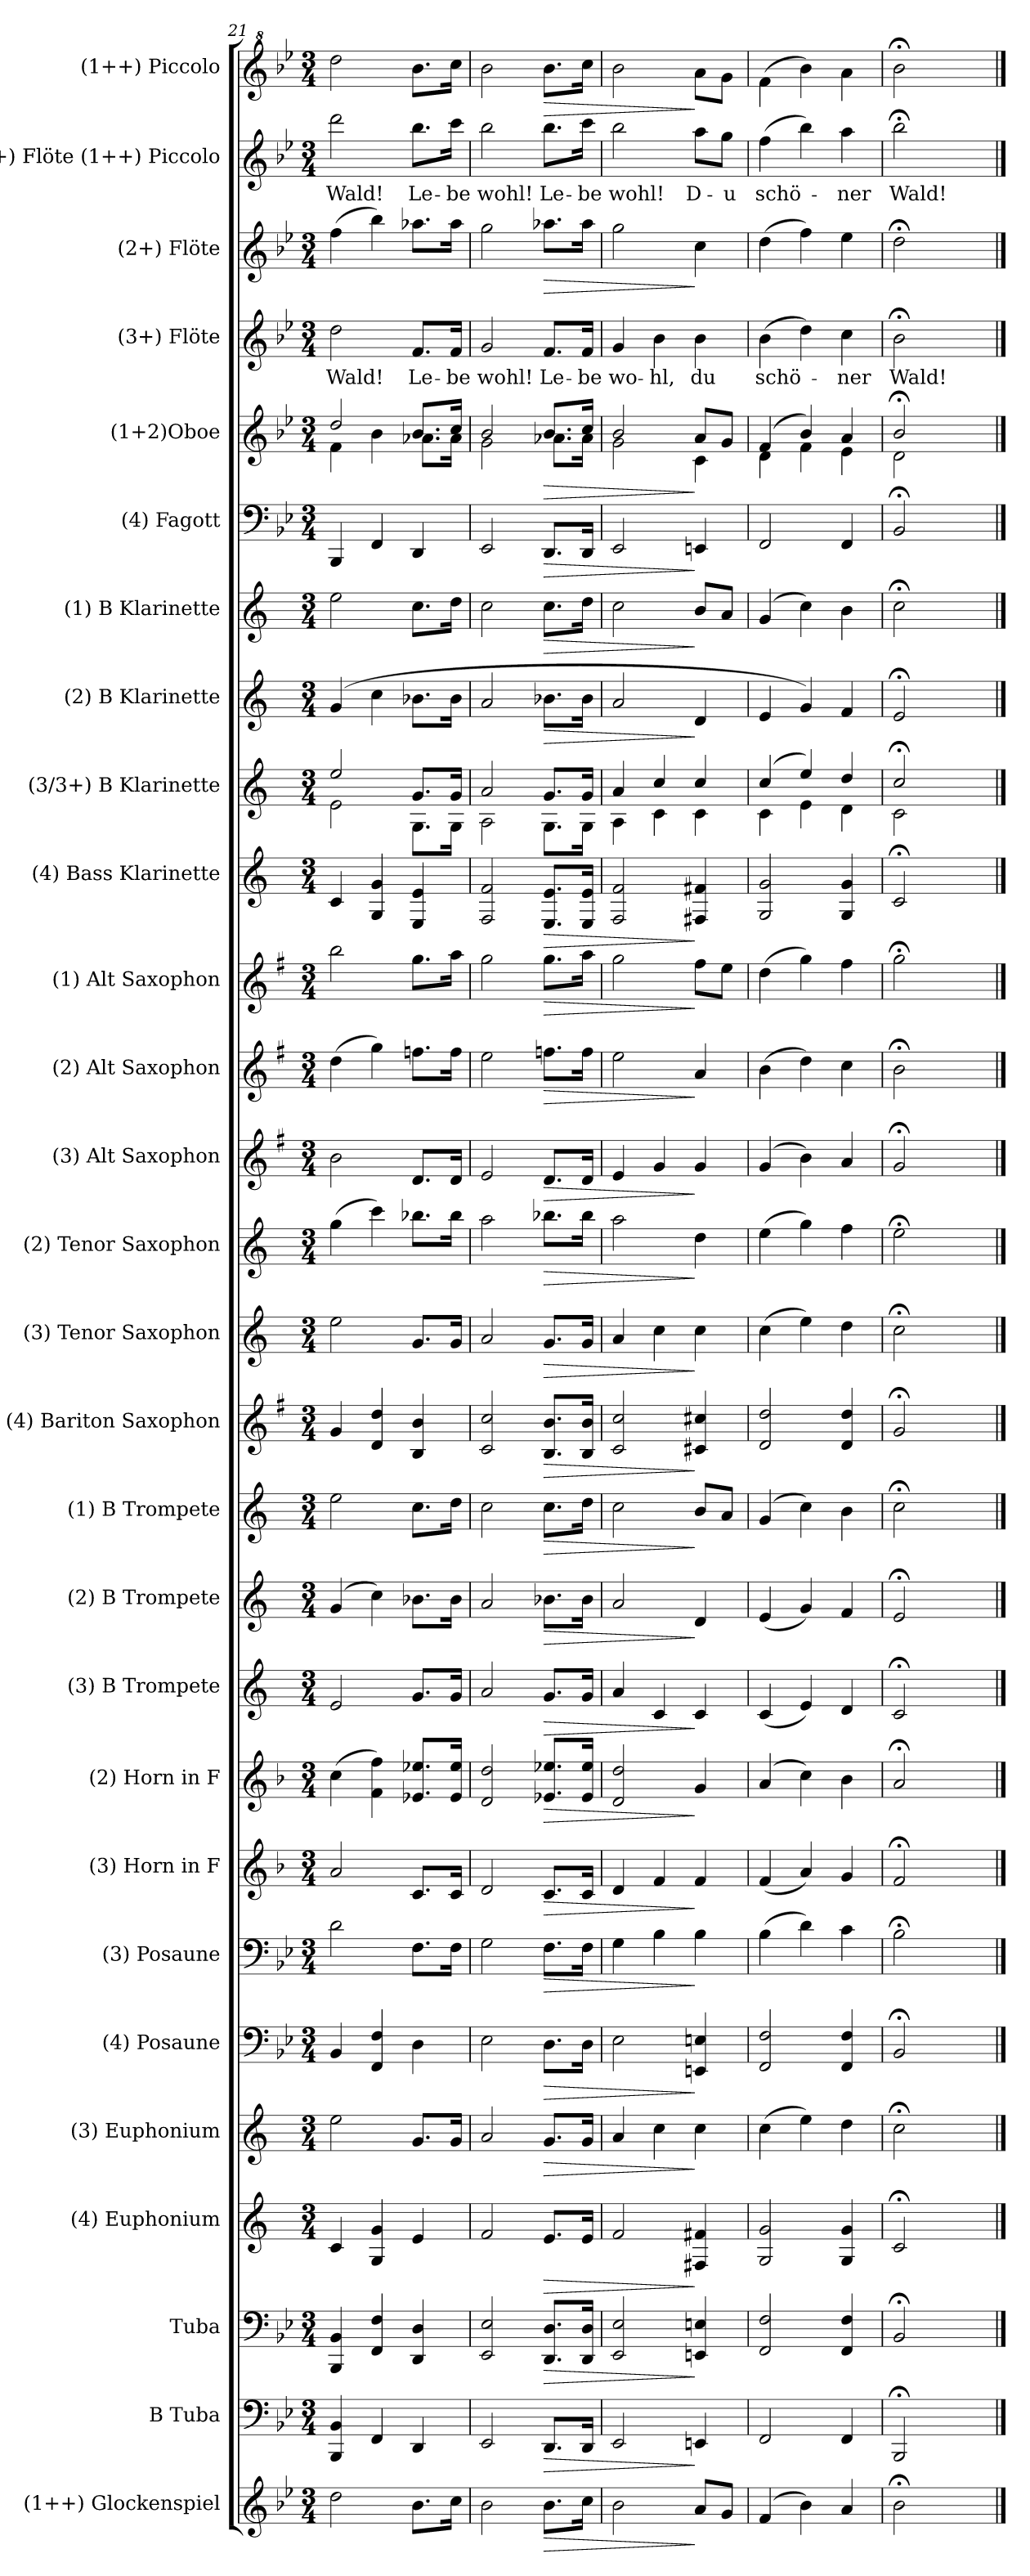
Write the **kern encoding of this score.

**kern	**dynam	**kern	**dynam	**kern	**dynam	**kern	**dynam	**kern	**dynam	**kern	**dynam	**kern	**dynam	**kern	**dynam	**kern	**dynam	**kern	**dynam	**kern	**dynam	**kern	**dynam	**kern	**dynam	**kern	**dynam	**kern	**dynam	**kern	**dynam	**kern	**dynam	**kern	**dynam	**kern	**dynam	**kern	**kern	**dynam	**kern	**dynam	**kern	**dynam	**kern	**dynam	**kern	**text	**kern	**dynam	**kern	**text	**kern	**dynam
*part28	*part28	*part27	*part27	*part26	*part26	*part25	*part25	*part24	*part24	*part23	*part23	*part22	*part22	*part21	*part21	*part20	*part20	*part19	*part19	*part18	*part18	*part17	*part17	*part16	*part16	*part15	*part15	*part14	*part14	*part13	*part13	*part12	*part12	*part11	*part11	*part10	*part10	*part9	*part8	*part8	*part7	*part7	*part6	*part6	*part5	*part5	*part4	*part4	*part3	*part3	*part2	*part2	*part1	*part1
*staff28	*staff28	*staff27	*staff27	*staff26	*staff26	*staff25	*staff25	*staff24	*staff24	*staff23	*staff23	*staff22	*staff22	*staff21	*staff21	*staff20	*staff20	*staff19	*staff19	*staff18	*staff18	*staff17	*staff17	*staff16	*staff16	*staff15	*staff15	*staff14	*staff14	*staff13	*staff13	*staff12	*staff12	*staff11	*staff11	*staff10	*staff10	*staff9	*staff8	*staff8	*staff7	*staff7	*staff6	*staff6	*staff5	*staff5	*staff4	*staff4	*staff3	*staff3	*staff2	*staff2	*staff1	*staff1
*I"(1++) Glockenspiel	*	*I"B Tuba	*	*I"Tuba	*	*I"(4) Euphonium	*	*I"(3) Euphonium	*	*I"(4) Posaune	*	*I"(3) Posaune	*	*I"(3) Horn in F	*	*I"(2) Horn in F	*	*I"(3) B Trompete	*	*I"(2) B Trompete	*	*I"(1) B Trompete	*	*I"(4) Bariton Saxophon	*	*I"(3) Tenor Saxophon	*	*I"(2) Tenor Saxophon	*	*I"(3) Alt Saxophon	*	*I"(2) Alt Saxophon	*	*I"(1) Alt Saxophon	*	*I"(4) Bass Klarinette	*	*I"(3/3+) B Klarinette	*I"(2) B Klarinette	*	*I"(1) B Klarinette	*	*I"(4) Fagott	*	*I"(1+2)Oboe	*	*I"(3+) Flöte	*	*I"(2+) Flöte	*	*I"(1+) Flöte (1++) Piccolo	*	*I"(1++) Piccolo	*
*I'Glk.	*	*I'B Tu.	*	*I'Tu.	*	*I'Eu.	*	*I'Eu.	*	*I'Pos.	*	*I'Pos.	*	*	*	*	*	*I'B Tpt.	*	*I'B Tpt.	*	*I'B Tpt.	*	*I'Bar. Sax.	*	*I'T. Sax.	*	*I'T. Sax.	*	*I'A. Sax.	*	*I'A. Sax.	*	*I'A. Sax.	*	*I'B. Kl.	*	*I'B Kl.	*I'B Kl.	*	*I'B Kl.	*	*I'Fgt.	*	*I'Ob.	*	*I'Fl.	*	*I'Fl.	*	*I'Fl.	*	*I'Picc.	*
*clefG2	*	*clefF4	*	*clefF4	*	*clefG2	*	*clefG2	*	*clefF4	*	*clefF4	*	*clefG2	*	*clefG2	*	*clefG2	*	*clefG2	*	*clefG2	*	*clefG2	*	*clefG2	*	*clefG2	*	*clefG2	*	*clefG2	*	*clefG2	*	*clefG2	*	*clefG2	*clefG2	*	*clefG2	*	*clefF4	*	*clefG2	*	*clefG2	*	*clefG2	*	*clefG2	*	*clefG^2	*
*	*	*	*	*	*	*ITrd1c2	*	*ITrd1c2	*	*	*	*	*	*ITrd4c7	*	*ITrd4c7	*	*ITrd1c2	*	*ITrd1c2	*	*ITrd1c2	*	*ITrd5c9	*	*ITrd1c2	*	*ITrd1c2	*	*ITrd5c9	*	*ITrd5c9	*	*ITrd5c9	*	*ITrd1c2	*	*ITrd1c2	*ITrd1c2	*	*ITrd1c2	*	*	*	*	*	*	*	*	*	*	*	*ITrd-7c-12	*
*k[b-e-]	*	*k[b-e-]	*	*k[b-e-]	*	*k[b-e-]	*	*k[b-e-]	*	*k[b-e-]	*	*k[b-e-]	*	*k[b-e-]	*	*k[b-e-]	*	*k[b-e-]	*	*k[b-e-]	*	*k[b-e-]	*	*k[b-e-]	*	*k[b-e-]	*	*k[b-e-]	*	*k[b-e-]	*	*k[b-e-]	*	*k[b-e-]	*	*k[b-e-]	*	*k[b-e-]	*k[b-e-]	*	*k[b-e-]	*	*k[b-e-]	*	*k[b-e-]	*	*k[b-e-]	*	*k[b-e-]	*	*k[b-e-]	*	*k[b-e-]	*
*B-:	*	*B-:	*	*B-:	*	*B-:	*	*B-:	*	*B-:	*	*B-:	*	*B-:	*	*B-:	*	*B-:	*	*B-:	*	*B-:	*	*B-:	*	*B-:	*	*B-:	*	*B-:	*	*B-:	*	*B-:	*	*B-:	*	*B-:	*B-:	*	*B-:	*	*B-:	*	*B-:	*	*B-:	*	*B-:	*	*B-:	*	*B-:	*
*M3/4	*	*M3/4	*	*M3/4	*	*M3/4	*	*M3/4	*	*M3/4	*	*M3/4	*	*M3/4	*	*M3/4	*	*M3/4	*	*M3/4	*	*M3/4	*	*M3/4	*	*M3/4	*	*M3/4	*	*M3/4	*	*M3/4	*	*M3/4	*	*M3/4	*	*M3/4	*M3/4	*	*M3/4	*	*M3/4	*	*M3/4	*	*M3/4	*	*M3/4	*	*M3/4	*	*M3/4	*
=21	=21	=21	=21	=21	=21	=21	=21	=21	=21	=21	=21	=21	=21	=21	=21	=21	=21	=21	=21	=21	=21	=21	=21	=21	=21	=21	=21	=21	=21	=21	=21	=21	=21	=21	=21	=21	=21	=21	=21	=21	=21	=21	=21	=21	=21	=21	=21	=21	=21	=21	=21	=21	=21	=21
*	*	*	*	*	*	*	*	*	*	*	*	*	*	*	*	*	*	*	*	*	*	*	*	*	*	*	*	*	*	*	*	*	*	*	*	*	*	*^	*	*	*	*	*	*	*^	*	*	*	*	*	*	*	*	*
2dd\	.	4BBB-/ 4BB-/	.	4BBB-/ 4BB-/	.	4B-/	.	2dd\	.	4BB-/	.	2d\	.	2d/	.	(4f\	.	2d/	.	(4f/	.	2dd\	.	4B-/	.	2dd\	.	(4ff\	.	2d\	.	(4f\	.	2dd\	.	4B-/	.	2dd/	2d\	(4f/	.	2dd\	.	4BBB-/	.	2dd/	4f\	.	2dd\	Wald!	(4ff\	.	2ddd\	Wald!	2dddd\	.
.	.	4FF/	.	4FF/ 4F/	.	4F/ 4f/	.	.	.	4FF/ 4F/	.	.	.	.	.	4B-\ 4b-\)	.	.	.	4b-\)	.	.	.	4F/ 4f/	.	.	.	4bb-\)	.	.	.	4b-\)	.	.	.	4F/ 4f/	.	.	.	4b-\	.	.	.	4FF/	.	.	4b-\	.	.	.	4bb-\)	.	.	.	.	.
8.b-\L	.	4DD/	.	4DD/ 4D/	.	4d/	.	8.f/L	.	4D\	.	8.F\L	.	8.F/L	.	8.A-X/ 8.a-X/L	.	8.f/L	.	8.a-X\L	.	8.b-\L	.	4D/ 4d/	.	8.f/L	.	8.aa-X\L	.	8.F/L	.	8.a-X\L	.	8.b-\L	.	4D/ 4d/	.	8.f/L	8.F\L	8.a-X\L	.	8.b-\L	.	4DD/	.	8.b-/L	8.a-X\L	.	8.f/L	Le-	8.aa-X\L	.	8.bb-\L	Le-	8.bbb-\L	.
16cc\Jk	.	.	.	.	.	.	.	16f/Jk	.	.	.	16F\Jk	.	16F/Jk	.	16A-/ 16a-/Jk	.	16f/Jk	.	16a-\Jk	.	16cc\Jk	.	.	.	16f/Jk	.	16aa-\Jk	.	16F/Jk	.	16a-\Jk	.	16cc\Jk	.	.	.	16f/Jk	16F\Jk	16a-\Jk	.	16cc\Jk	.	.	.	16cc/Jk	16a-\Jk	.	16f/Jk	-be	16aa-\Jk	.	16ccc\Jk	-be	16cccc\Jk	.
=22	=22	=22	=22	=22	=22	=22	=22	=22	=22	=22	=22	=22	=22	=22	=22	=22	=22	=22	=22	=22	=22	=22	=22	=22	=22	=22	=22	=22	=22	=22	=22	=22	=22	=22	=22	=22	=22	=22	=22	=22	=22	=22	=22	=22	=22	=22	=22	=22	=22	=22	=22	=22	=22	=22	=22	=22
2b-\	.	2EE-/	.	2EE-/ 2E-/	.	2e-/	.	2g/	.	2E-\	.	2G\	.	2G/	.	2G/ 2g/	.	2g/	.	2g/	.	2b-\	.	2E-/ 2e-/	.	2g/	.	2gg\	.	2G/	.	2g\	.	2b-\	.	2E-/ 2e-/	.	2g/	2G\	2g/	.	2b-\	.	2EE-/	.	2b-/	2g\	.	2g/	wohl!	2gg\	.	2bb-\	wohl!	2bbb-\	.
!	!LO:HP:b	!	!LO:HP:b	!	!LO:HP:b	!	!LO:HP:b	!	!LO:HP:b	!	!LO:HP:b	!	!LO:HP:b	!	!LO:HP:b	!	!LO:HP:b	!	!LO:HP:b	!	!LO:HP:b	!	!LO:HP:b	!	!LO:HP:b	!	!LO:HP:b	!	!LO:HP:b	!	!LO:HP:b	!	!LO:HP:b	!	!LO:HP:b	!	!LO:HP:b	!	!	!	!LO:HP:b	!	!LO:HP:b	!	!LO:HP:b	!	!	!LO:HP:b	!	!	!	!LO:HP:b	!	!	!	!LO:HP:b
8.b-\L	>	8.DD/L	>	8.DD/ 8.D/L	>	8.d/L	>	8.f/L	>	8.D\L	>	8.F\L	>	8.F/L	>	8.A-X/ 8.a-X/L	>	8.f/L	>	8.a-X\L	>	8.b-\L	>	8.D/ 8.d/L	>	8.f/L	>	8.aa-X\L	>	8.F/L	>	8.a-X\L	>	8.b-\L	>	8.D/ 8.d/L	>	8.f/L	8.F\L	8.a-X\L	>	8.b-\L	>	8.DD/L	>	8.b-/L	8.a-X\L	>	8.f/L	Le-	8.aa-X\L	>	8.bb-\L	Le-	8.bbb-\L	>
16cc\Jk	.	16DD/Jk	.	16DD/ 16D/Jk	.	16d/Jk	.	16f/Jk	.	16D\Jk	.	16F\Jk	.	16F/Jk	.	16A-/ 16a-/Jk	.	16f/Jk	.	16a-\Jk	.	16cc\Jk	.	16D/ 16d/Jk	.	16f/Jk	.	16aa-\Jk	.	16F/Jk	.	16a-\Jk	.	16cc\Jk	.	16D/ 16d/Jk	.	16f/Jk	16F\Jk	16a-\Jk	.	16cc\Jk	.	16DD/Jk	.	16cc/Jk	16a-\Jk	.	16f/Jk	-be	16aa-\Jk	.	16ccc\Jk	-be	16cccc\Jk	.
=23	=23	=23	=23	=23	=23	=23	=23	=23	=23	=23	=23	=23	=23	=23	=23	=23	=23	=23	=23	=23	=23	=23	=23	=23	=23	=23	=23	=23	=23	=23	=23	=23	=23	=23	=23	=23	=23	=23	=23	=23	=23	=23	=23	=23	=23	=23	=23	=23	=23	=23	=23	=23	=23	=23	=23	=23
2b-\	.	2EE-/	.	2EE-/ 2E-/	.	2e-/	.	4g/	.	2E-\	.	4G\	.	4G/	.	2G/ 2g/	.	4g/	.	2g/	.	2b-\	.	2E-/ 2e-/	.	4g/	.	2gg\	.	4G/	.	2g\	.	2b-\	.	2E-/ 2e-/	.	4g/	4G\	2g/	.	2b-\	.	2EE-/	.	2b-/	2g\	.	4g/	wo-	2gg\	.	2bb-\	wohl!	2bbb-\	.
.	.	.	.	.	.	.	.	4b-\	.	.	.	4B-\	.	4B-/	.	.	.	4B-/	.	.	.	.	.	.	.	4b-\	.	.	.	4B-/	.	.	.	.	.	.	.	4b-/	4B-\	.	.	.	.	.	.	.	.	.	4b-\	-hl,	.	.	.	.	.	.
8a/L	]	4EEn/	]	4EEn/ 4En/	]	4En/ 4en/	]	4b-\	]	4EEn/ 4En/	]	4B-\	]	4B-/	]	4c/	]	4B-/	]	4c/	]	8a/L	]	4En/ 4en/	]	4b-\	]	4cc\	]	4B-/	]	4c/	]	8a\L	]	4En/ 4en/	]	4b-/	4B-\	4c/	]	8a/L	]	4EEn/	]	8a/L	4c\	]	4b-\	du	4cc\	]	8aa\L	D-	8aaa\L	]
8g/J	.	.	.	.	.	.	.	.	.	.	.	.	.	.	.	.	.	.	.	.	.	8g/J	.	.	.	.	.	.	.	.	.	.	.	8g\J	.	.	.	.	.	.	.	8g/J	.	.	.	8g/J	.	.	.	.	.	.	8gg\J	-u	8ggg\J	.
=24	=24	=24	=24	=24	=24	=24	=24	=24	=24	=24	=24	=24	=24	=24	=24	=24	=24	=24	=24	=24	=24	=24	=24	=24	=24	=24	=24	=24	=24	=24	=24	=24	=24	=24	=24	=24	=24	=24	=24	=24	=24	=24	=24	=24	=24	=24	=24	=24	=24	=24	=24	=24	=24	=24	=24	=24
(4f/	.	2FF/	.	2FF/ 2F/	.	2F/ 2f/	.	(4b-\	.	2FF/ 2F/	.	(4B-\	.	(4B-/	.	(4d/	.	(4B-/	.	(4d/	.	(4f/	.	2F/ 2f/	.	(4b-\	.	(4dd\	.	(4B-/	.	(4d\	.	(4f\	.	2F/ 2f/	.	(4b-/	4B-\	4d/	.	(4f/	.	2FF/	.	(4f/	4d\	.	(4b-\	schö-	(4dd\	.	(4ff\	schö-	(4fff\	.
4b-\)	.	.	.	.	.	.	.	4dd\)	.	.	.	4d\)	.	4d/)	.	4f\)	.	4d/)	.	4f/)	.	4b-\)	.	.	.	4dd\)	.	4ff\)	.	4d\)	.	4f\)	.	4b-\)	.	.	.	4dd/)	4d\	4f/)	.	4b-\)	.	.	.	4b-/)	4f\	.	4dd\)	.	4ff\)	.	4bb-\)	.	4bbb-\)	.
4a/	.	4FF/	.	4FF/ 4F/	.	4F/ 4f/	.	4cc\	.	4FF/ 4F/	.	4c\	.	4c/	.	4e-\	.	4c/	.	4e-/	.	4a\	.	4F/ 4f/	.	4cc\	.	4ee-\	.	4c/	.	4e-\	.	4a\	.	4F/ 4f/	.	4cc/	4c\	4e-/	.	4a\	.	4FF/	.	4a/	4e-\	.	4cc\	-ner	4ee-\	.	4aa\	-ner	4aaa\	.
!!LO:PB:g=z
=25	=25	=25	=25	=25	=25	=25	=25	=25	=25	=25	=25	=25	=25	=25	=25	=25	=25	=25	=25	=25	=25	=25	=25	=25	=25	=25	=25	=25	=25	=25	=25	=25	=25	=25	=25	=25	=25	=25	=25	=25	=25	=25	=25	=25	=25	=25	=25	=25	=25	=25	=25	=25	=25	=25	=25	=25
2b-;<\	.	2BBB-;</	.	2BB-;</	.	2B-;</	.	2b-;<\	.	2BB-;</	.	2B-;<\	.	2B-;</	.	2d;</	.	2B-;</	.	2d;</	.	2b-;<\	.	2B-;</	.	2b-;<\	.	2dd;<\	.	2B-;</	.	2d;<\	.	2b-;<\	.	2B-;</	.	2b-;</	2B-\	2d;</	.	2b-;<\	.	2BB-;</	.	2b-;</	2d\	.	2b-;<\	Wald!	2dd;<\	.	2bb-;<\	Wald!	2bbb-;<\	.
4ryy	.	4ryy	.	4ryy	.	4ryy	.	4ryy	.	4ryy	.	4ryy	.	4ryy	.	4ryy	.	4ryy	.	4ryy	.	4ryy	.	4ryy	.	4ryy	.	4ryy	.	4ryy	.	4ryy	.	4ryy	.	4ryy	.	4reyy	4rffyy	4ryy	.	4ryy	.	4ryy	.	4ryy	4ryy	.	4ryy	.	4ryy	.	4ryy	.	4ryy	.
*	*	*	*	*	*	*	*	*	*	*	*	*	*	*	*	*	*	*	*	*	*	*	*	*	*	*	*	*	*	*	*	*	*	*	*	*	*	*v	*v	*	*	*	*	*	*	*v	*v	*	*	*	*	*	*	*	*	*
==	==	==	==	==	==	==	==	==	==	==	==	==	==	==	==	==	==	==	==	==	==	==	==	==	==	==	==	==	==	==	==	==	==	==	==	==	==	==	==	==	==	==	==	==	==	==	==	==	==	==	==	==	==	==
*-	*-	*-	*-	*-	*-	*-	*-	*-	*-	*-	*-	*-	*-	*-	*-	*-	*-	*-	*-	*-	*-	*-	*-	*-	*-	*-	*-	*-	*-	*-	*-	*-	*-	*-	*-	*-	*-	*-	*-	*-	*-	*-	*-	*-	*-	*-	*-	*-	*-	*-	*-	*-	*-	*-
